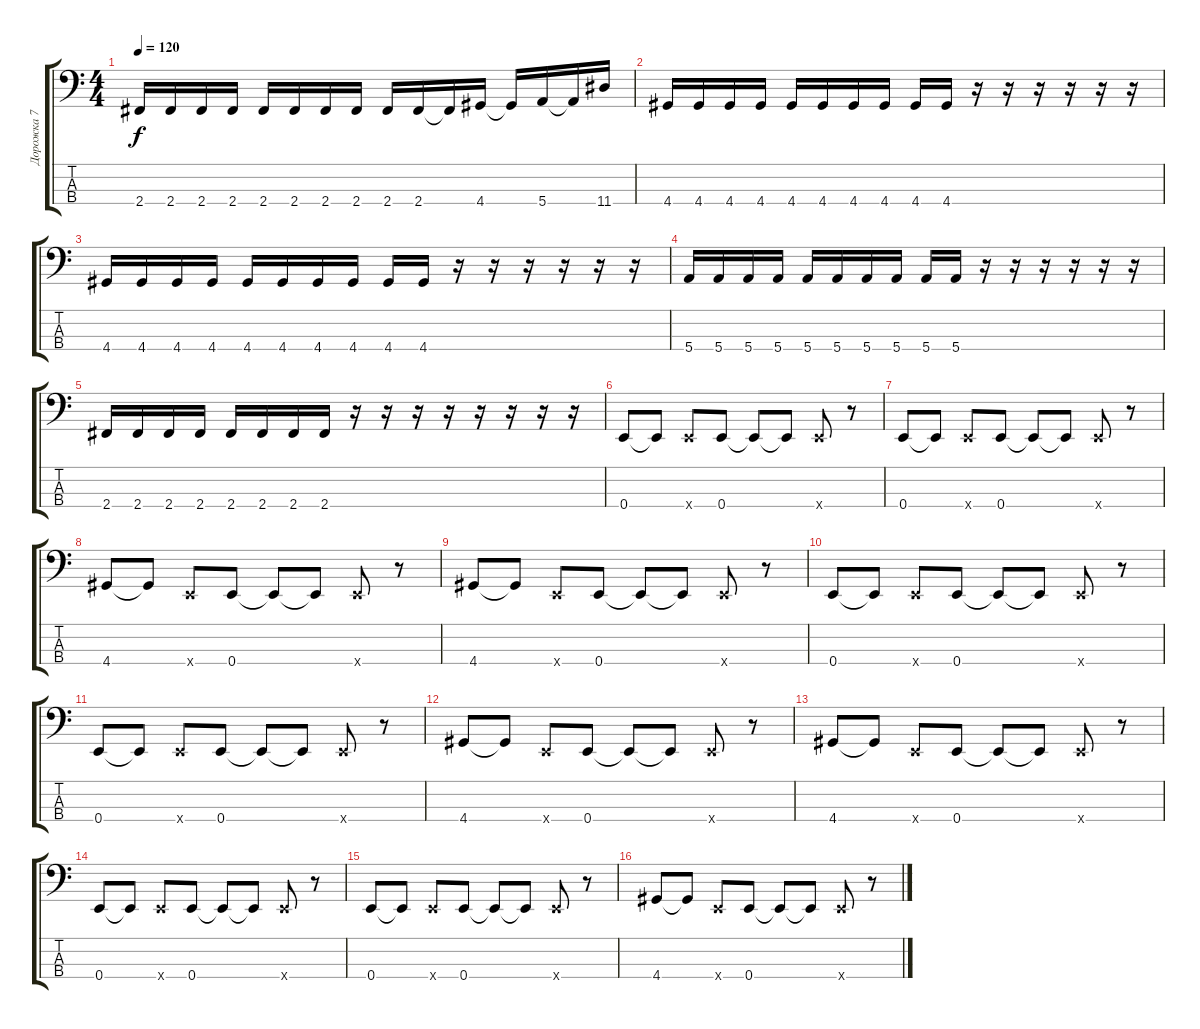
\track ("Дорожка 7" "Дорожка 7") {instrument electricbasspick}
\staff {score tabs}
\tuning (G2 D2 A1 E1) {hide}
\ts (4 4)
\tempo 120
\clef f4
\ks c
2.4.16{dy f} 2.4.16 2.4.16 2.4.16 2.4.16 2.4.16 2.4.16 2.4.16 2.4.16 2.4.16 2.4{t}.16 4.4.16 4.4{t}.16 5.4.16 5.4{t}.16 11.4.16 |
4.4.16 4.4.16 4.4.16 4.4.16 4.4.16 4.4.16 4.4.16 4.4.16 4.4.16 4.4.16 r.16 r.16 r.16 r.16 r.16 r.16 |
4.4.16 4.4.16 4.4.16 4.4.16 4.4.16 4.4.16 4.4.16 4.4.16 4.4.16 4.4.16 r.16 r.16 r.16 r.16 r.16 r.16 |
5.4.16 5.4.16 5.4.16 5.4.16 5.4.16 5.4.16 5.4.16 5.4.16 5.4.16 5.4.16 r.16 r.16 r.16 r.16 r.16 r.16 |
2.4.16 2.4.16 2.4.16 2.4.16 2.4.16 2.4.16 2.4.16 2.4.16 r.16 r.16 r.16 r.16 r.16 r.16 r.16 r.16 |
0.4.8 0.4{t}.8 0.4{x}.8 0.4.8 0.4{t}.8 0.4{t}.8 0.4{x}.8 r.8 |
0.4.8 0.4{t}.8 0.4{x}.8 0.4.8 0.4{t}.8 0.4{t}.8 0.4{x}.8 r.8 |
4.4.8 4.4{t}.8 0.4{x}.8 0.4.8 0.4{t}.8 0.4{t}.8 0.4{x}.8 r.8 |
4.4.8 4.4{t}.8 0.4{x}.8 0.4.8 0.4{t}.8 0.4{t}.8 0.4{x}.8 r.8 |
0.4.8 0.4{t}.8 0.4{x}.8 0.4.8 0.4{t}.8 0.4{t}.8 0.4{x}.8 r.8 |
0.4.8 0.4{t}.8 0.4{x}.8 0.4.8 0.4{t}.8 0.4{t}.8 0.4{x}.8 r.8 |
4.4.8 4.4{t}.8 0.4{x}.8 0.4.8 0.4{t}.8 0.4{t}.8 0.4{x}.8 r.8 |
4.4.8 4.4{t}.8 0.4{x}.8 0.4.8 0.4{t}.8 0.4{t}.8 0.4{x}.8 r.8 |
0.4.8 0.4{t}.8 0.4{x}.8 0.4.8 0.4{t}.8 0.4{t}.8 0.4{x}.8 r.8 |
0.4.8 0.4{t}.8 0.4{x}.8 0.4.8 0.4{t}.8 0.4{t}.8 0.4{x}.8 r.8 |
4.4.8 4.4{t}.8 0.4{x}.8 0.4.8 0.4{t}.8 0.4{t}.8 0.4{x}.8 r.8
